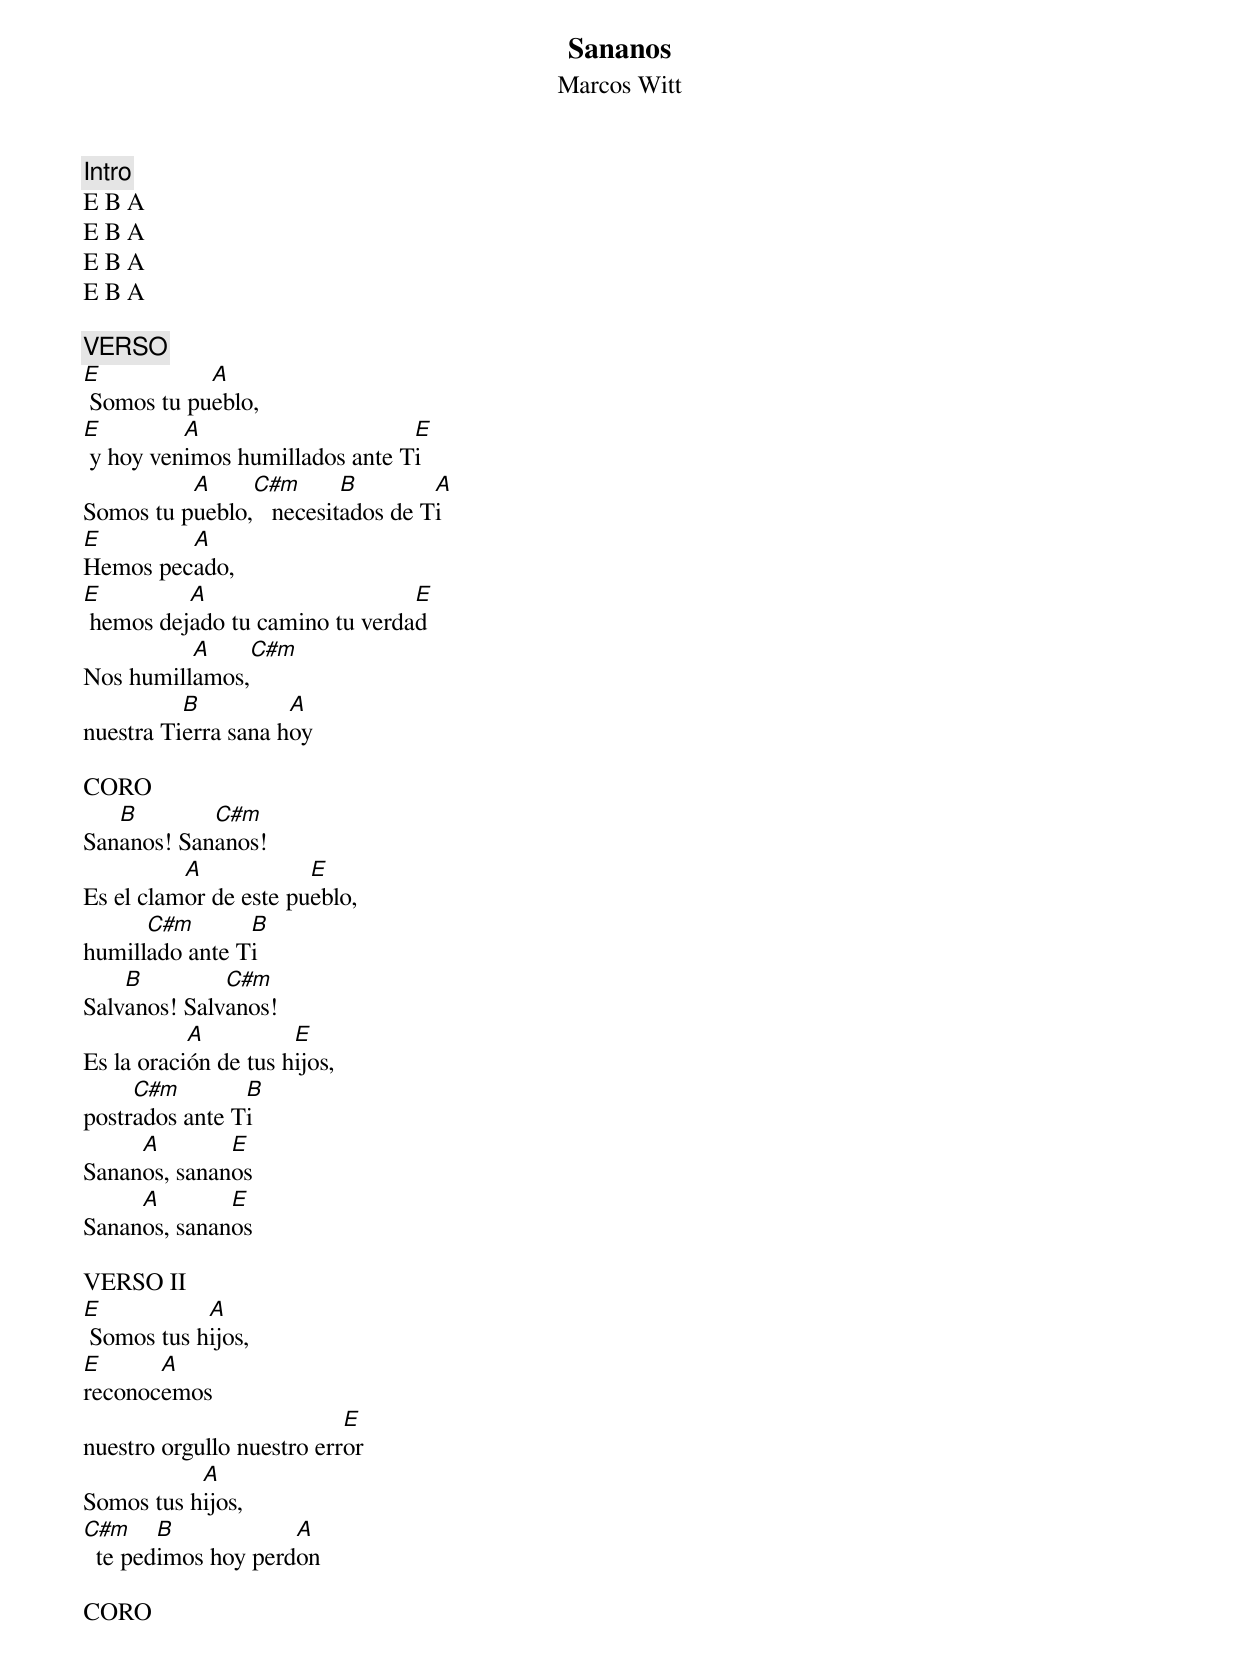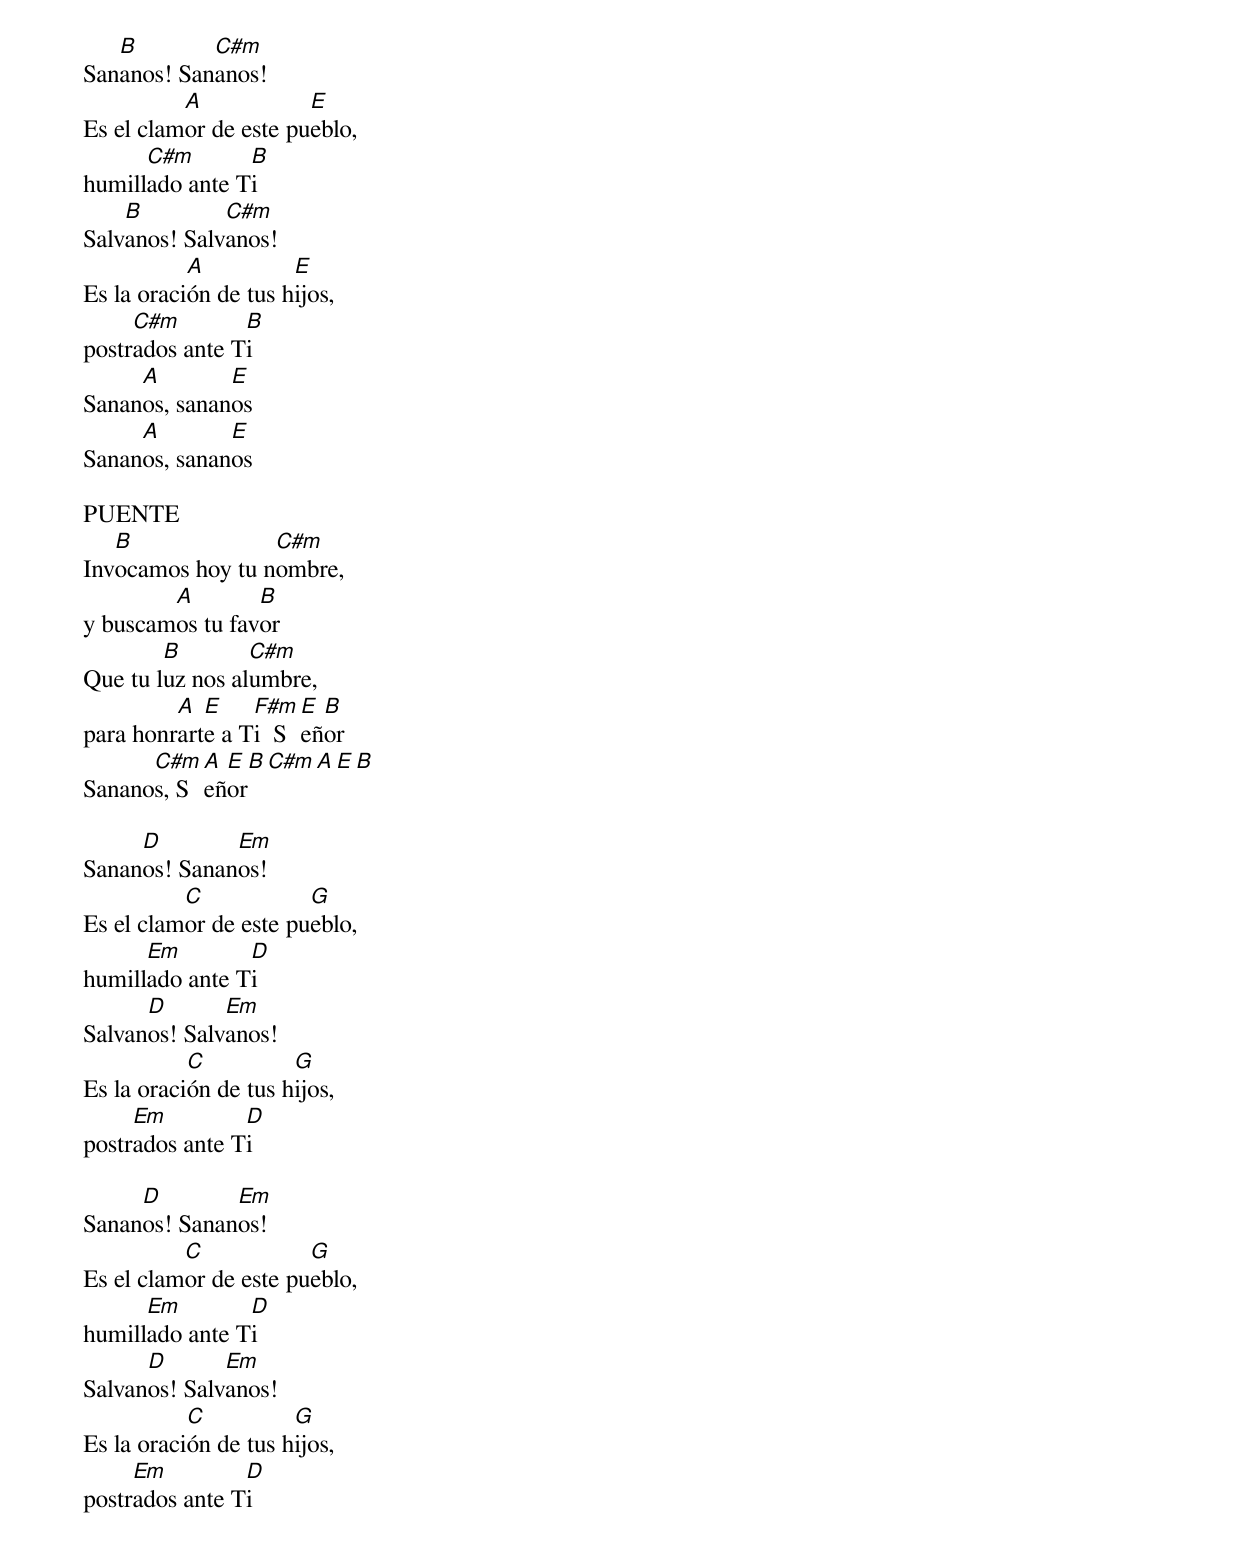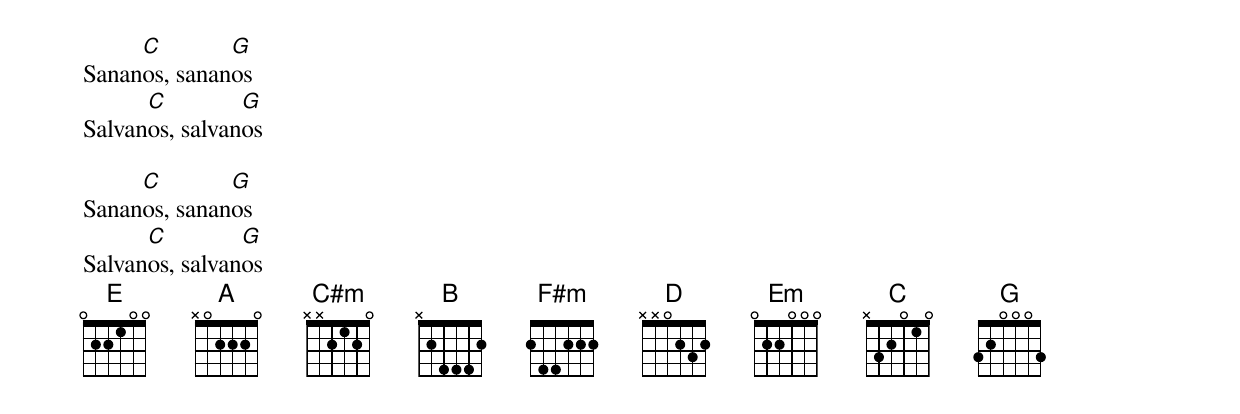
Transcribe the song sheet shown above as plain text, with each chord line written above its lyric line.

Sananos
Marcos Witt

Intro
E B A
E B A
E B A
E B A

VERSO
E           A
 Somos tu pueblo,
E         A                     E
 y hoy venimos humillados ante Ti
          A     C#m       B        A
Somos tu pueblo,   necesitados de Ti
E        A
Hemos pecado,
E         A                     E
 hemos dejado tu camino tu verdad
          A    C#m
Nos humillamos,
          B          A
nuestra Tierra sana hoy

CORO
   B        C#m
Sananos! Sananos!
          A            E
Es el clamor de este pueblo,
      C#m       B
humillado ante Ti
    B         C#m
Salvanos! Salvanos!
           A          E
Es la oración de tus hijos,
     C#m        B
postrados ante Ti
     A        E
Sananos, sananos
     A        E
Sananos, sananos

VERSO II
E           A
 Somos tus hijos,
E      A
reconocemos
                           E
nuestro orgullo nuestro error
           A
Somos tus hijos,
C#m     B            A
  te pedimos hoy perdon

CORO
   B        C#m
Sananos! Sananos!
          A            E
Es el clamor de este pueblo,
      C#m       B
humillado ante Ti
    B         C#m
Salvanos! Salvanos!
           A          E
Es la oración de tus hijos,
     C#m        B
postrados ante Ti
     A        E
Sananos, sananos
     A        E
Sananos, sananos

PUENTE
   B              C#m
Invocamos hoy tu nombre,
        A        B
y buscamos tu favor
        B        C#m
Que tu luz nos alumbre,
         A  E    F#m E B
para honrarte a Ti  Señor
      C#m A E B  C#m A E B
Sananos, Señor

     D        Em
Sananos! Sananos!
          C            G
Es el clamor de este pueblo,
      Em        D
humillado ante Ti
      D       Em
Salvanos! Salvanos!
           C          G
Es la oración de tus hijos,
     Em         D
postrados ante Ti

     D        Em
Sananos! Sananos!
          C            G
Es el clamor de este pueblo,
      Em        D
humillado ante Ti
      D       Em
Salvanos! Salvanos!
           C          G
Es la oración de tus hijos,
     Em         D
postrados ante Ti

     C        G
Sananos, sananos
      C         G
Salvanos, salvanos

     C        G
Sananos, sananos
      C         G
Salvanos, salvanos
